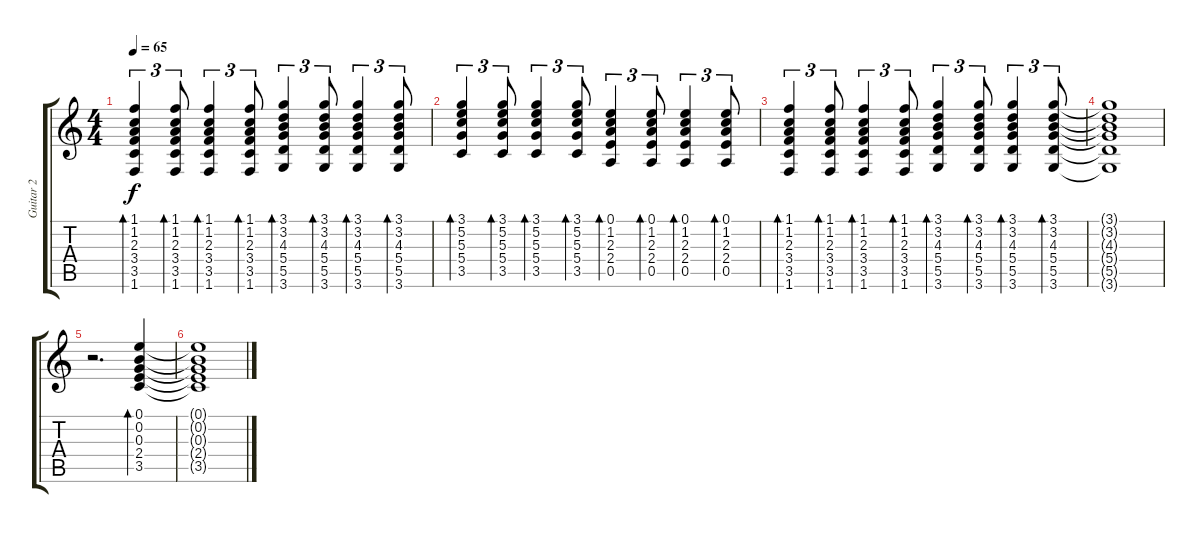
\track ("Guitar 2" "Guitar 2") {instrument acousticguitarnylon}
\staff {score tabs}
\tuning (E4 B3 G3 D3 A2 E2) {hide}
\ts (4 4)
\tempo 65
\clef g2
\ks c
(1.1 1.2 2.3 3.4 3.5 1.6).4{tu (3 2) bd 60 dy f} (1.1 1.2 2.3 3.4 3.5 1.6).8{tu (3 2) bd 60} (1.1 1.2 2.3 3.4 3.5 1.6).4{tu (3 2) bd 60} (1.1 1.2 2.3 3.4 3.5 1.6).8{tu (3 2) bd 60} (3.1 3.2 4.3 5.4 5.5 3.6).4{tu (3 2) bd 60} (3.1 3.2 4.3 5.4 5.5 3.6).8{tu (3 2) bd 60} (3.1 3.2 4.3 5.4 5.5 3.6).4{tu (3 2) bd 60} (3.1 3.2 4.3 5.4 5.5 3.6).8{tu (3 2) bd 60} |
(3.1 5.2 5.3 5.4 3.5).4{tu (3 2) bd 60} (3.1 5.2 5.3 5.4 3.5).8{tu (3 2) bd 60} (3.1 5.2 5.3 5.4 3.5).4{tu (3 2) bd 60} (3.1 5.2 5.3 5.4 3.5).8{tu (3 2) bd 60} (0.1 1.2 2.3 2.4 0.5).4{tu (3 2) bd 60} (0.1 1.2 2.3 2.4 0.5).8{tu (3 2) bd 60} (0.1 1.2 2.3 2.4 0.5).4{tu (3 2) bd 60} (0.1 1.2 2.3 2.4 0.5).8{tu (3 2) bd 60} |
(1.1 1.2 2.3 3.4 3.5 1.6).4{tu (3 2) bd 60} (1.1 1.2 2.3 3.4 3.5 1.6).8{tu (3 2) bd 60} (1.1 1.2 2.3 3.4 3.5 1.6).4{tu (3 2) bd 60} (1.1 1.2 2.3 3.4 3.5 1.6).8{tu (3 2) bd 60} (3.1 3.2 4.3 5.4 5.5 3.6).4{tu (3 2) bd 60} (3.1 3.2 4.3 5.4 5.5 3.6).8{tu (3 2) bd 60} (3.1 3.2 4.3 5.4 5.5 3.6).4{tu (3 2) bd 60} (3.1 3.2 4.3 5.4 5.5 3.6).8{tu (3 2) bd 60} |
(3.1{t} 3.2{t} 4.3{t} 5.4{t} 5.5{t} 3.6{t}).1 |
r.2{d} (0.1 0.2 0.3 2.4 3.5).4{bd 120} |
(0.1{t} 0.2{t} 0.3{t} 2.4{t} 3.5{t}).1
